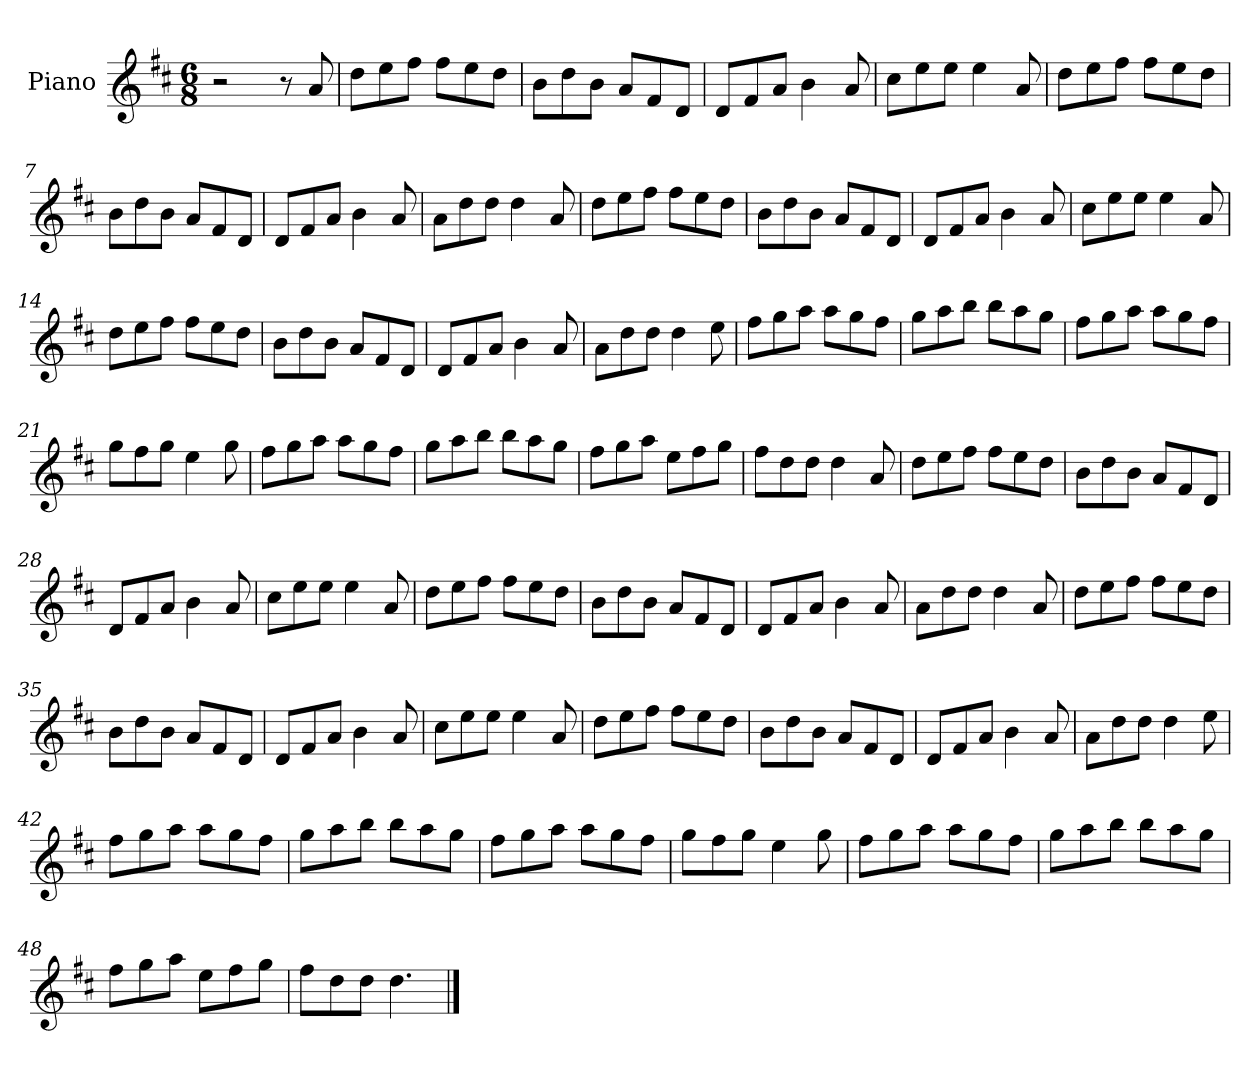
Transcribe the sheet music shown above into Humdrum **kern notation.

**kern
*part1
*staff1
*I"Piano
*I'Pno
*clefG2
*k[f#c#]
*M6/8
=1
2r
8r
8a/
=2
8dd\L
8ee\
8ff#\J
8ff#\L
8ee\
8dd\J
=3
8b\L
8dd\
8b\J
8a/L
8f#/
8d/J
=4
8d/L
8f#/
8a/J
4b\
8a/
=5
8cc#\L
8ee\
8ee\J
4ee\
8a/
=6
8dd\L
8ee\
8ff#\J
8ff#\L
8ee\
8dd\J
=7
8b\L
8dd\
8b\J
8a/L
8f#/
8d/J
=8
8d/L
8f#/
8a/J
4b\
8a/
=9
8a\L
8dd\
8dd\J
4dd\
8a/
=10
8dd\L
8ee\
8ff#\J
8ff#\L
8ee\
8dd\J
=11
8b\L
8dd\
8b\J
8a/L
8f#/
8d/J
=12
8d/L
8f#/
8a/J
4b\
8a/
=13
8cc#\L
8ee\
8ee\J
4ee\
8a/
=14
8dd\L
8ee\
8ff#\J
8ff#\L
8ee\
8dd\J
=15
8b\L
8dd\
8b\J
8a/L
8f#/
8d/J
=16
8d/L
8f#/
8a/J
4b\
8a/
=17
8a\L
8dd\
8dd\J
4dd\
8ee\
=18
8ff#\L
8gg\
8aa\J
8aa\L
8gg\
8ff#\J
=19
8gg\L
8aa\
8bb\J
8bb\L
8aa\
8gg\J
=20
8ff#\L
8gg\
8aa\J
8aa\L
8gg\
8ff#\J
=21
8gg\L
8ff#\
8gg\J
4ee\
8gg\
=22
8ff#\L
8gg\
8aa\J
8aa\L
8gg\
8ff#\J
=23
8gg\L
8aa\
8bb\J
8bb\L
8aa\
8gg\J
=24
8ff#\L
8gg\
8aa\J
8ee\L
8ff#\
8gg\J
=25
8ff#\L
8dd\
8dd\J
4dd\
8a/
=26
8dd\L
8ee\
8ff#\J
8ff#\L
8ee\
8dd\J
=27
8b\L
8dd\
8b\J
8a/L
8f#/
8d/J
=28
8d/L
8f#/
8a/J
4b\
8a/
=29
8cc#\L
8ee\
8ee\J
4ee\
8a/
=30
8dd\L
8ee\
8ff#\J
8ff#\L
8ee\
8dd\J
=31
8b\L
8dd\
8b\J
8a/L
8f#/
8d/J
=32
8d/L
8f#/
8a/J
4b\
8a/
=33
8a\L
8dd\
8dd\J
4dd\
8a/
=34
8dd\L
8ee\
8ff#\J
8ff#\L
8ee\
8dd\J
=35
8b\L
8dd\
8b\J
8a/L
8f#/
8d/J
=36
8d/L
8f#/
8a/J
4b\
8a/
=37
8cc#\L
8ee\
8ee\J
4ee\
8a/
=38
8dd\L
8ee\
8ff#\J
8ff#\L
8ee\
8dd\J
=39
8b\L
8dd\
8b\J
8a/L
8f#/
8d/J
=40
8d/L
8f#/
8a/J
4b\
8a/
=41
8a\L
8dd\
8dd\J
4dd\
8ee\
=42
8ff#\L
8gg\
8aa\J
8aa\L
8gg\
8ff#\J
=43
8gg\L
8aa\
8bb\J
8bb\L
8aa\
8gg\J
=44
8ff#\L
8gg\
8aa\J
8aa\L
8gg\
8ff#\J
=45
8gg\L
8ff#\
8gg\J
4ee\
8gg\
=46
8ff#\L
8gg\
8aa\J
8aa\L
8gg\
8ff#\J
=47
8gg\L
8aa\
8bb\J
8bb\L
8aa\
8gg\J
=48
8ff#\L
8gg\
8aa\J
8ee\L
8ff#\
8gg\J
=49
8ff#\L
8dd\
8dd\J
4.dd\
==
*-
